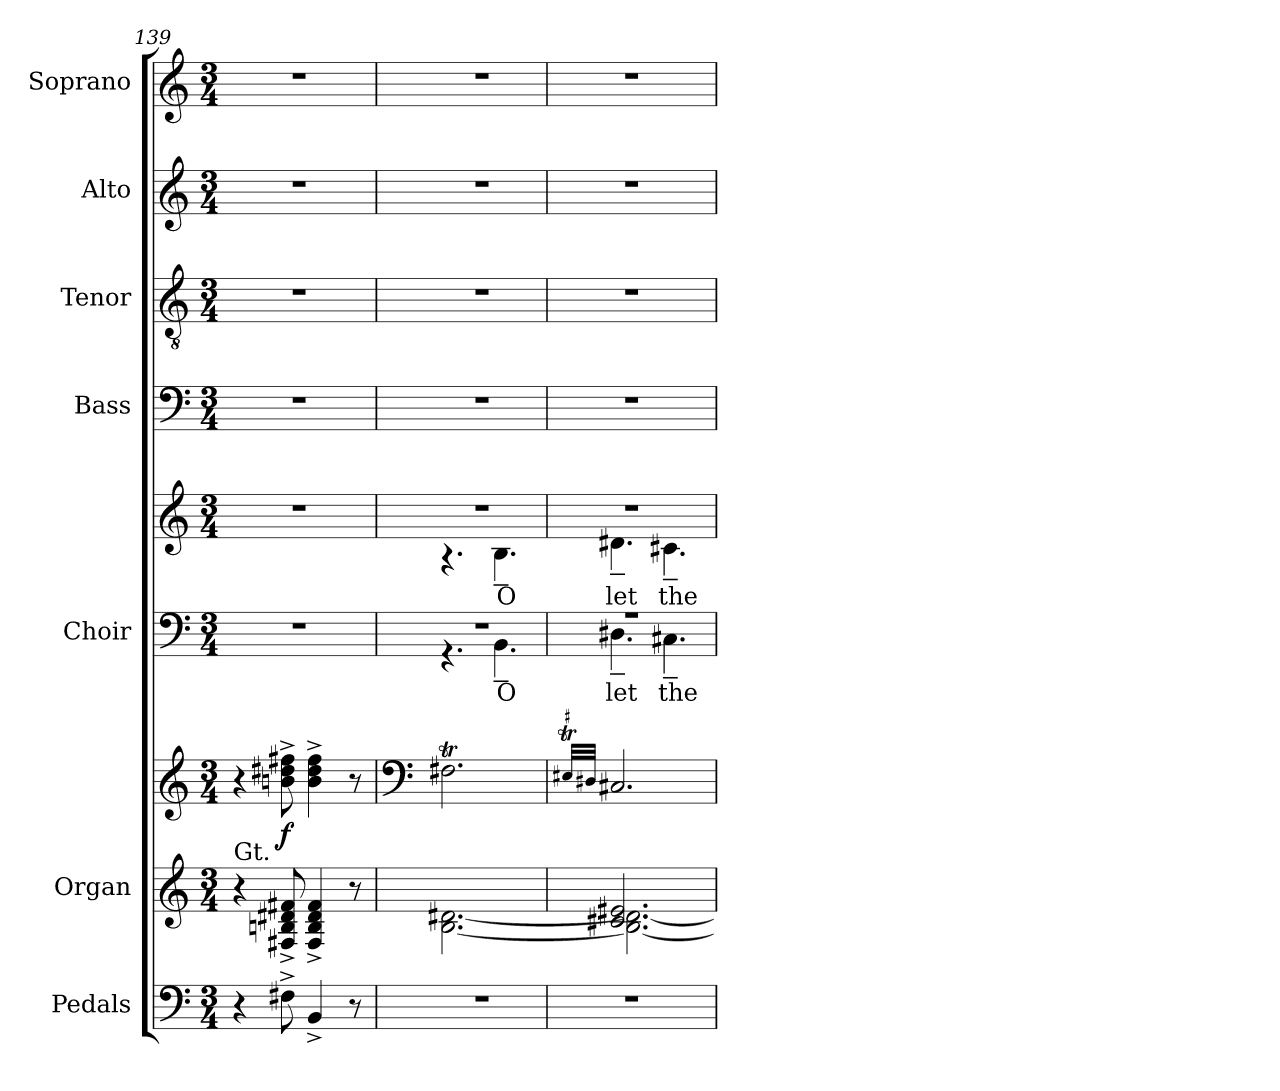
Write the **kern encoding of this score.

**kern	**kern	**kern	**dynam	**kern	**text	**kern	**text	**kern	**kern	**kern	**kern
*part7	*part6	*part6	*part6	*part5	*part5	*part5	*part5	*part4	*part3	*part2	*part1
*staff9	*staff8	*staff7	*staff7/8	*staff6	*staff6	*staff5	*staff5	*staff4	*staff3	*staff2	*staff1
*I"Pedals	*I"Organ	*	*	*I"Choir	*	*	*	*I"Bass	*I"Tenor	*I"Alto	*I"Soprano
*I'Ped.	*I'Org.	*	*	*I'Choir	*	*	*	*I'B.	*I'T.	*I'A.	*I'S.
*clefF4	*clefG2	*clefG2	*	*clefF4	*	*clefG2	*	*clefF4	*clefGv2	*clefG2	*clefG2
*	*	*	*	*	*	*	*	*	*ITrd7c12	*	*
*k[]	*k[]	*k[]	*	*k[]	*	*k[]	*	*k[]	*k[]	*k[]	*k[]
*C:	*C:	*C:	*	*C:	*	*C:	*	*C:	*C:	*C:	*C:
*M3/4	*M3/4	*M3/4	*	*M3/4	*	*M3/4	*	*M3/4	*M3/4	*M3/4	*M3/4
=139	=139	=139	=139	=139	=139	=139	=139	=139	=139	=139	=139
!	!LO:TX:a:t=Gt.	!	!	!	!	!	!	!	!	!	!
!	!	!	!	!LO:N:vis=1	!	!LO:N:vis=1	!	!LO:N:vis=1	!LO:N:vis=1	!LO:N:vis=1	!LO:N:vis=1
4r	4r	4r	.	2.r	.	2.r	.	2.r	2.r	2.r	2.r
8F#X^i\	8F#Xi/^ 8Bni^ 8d#Xi^ 8f#Xi^	8bni\^ 8dd#Xi^ 8ff#Xi^	f	.	.	.	.	.	.	.	.
4BB^i/	4F#i/^ 4Bi^ 4d#i^ 4f#i^	4bi\^ 4dd#i^ 4ff#i^	.	.	.	.	.	.	.	.	.
8r	8r	8r	.	.	.	.	.	.	.	.	.
!!LO:PB:g=z
=140	=140	=140	=140	=140	=140	=140	=140	=140	=140	=140	=140
*	*	*clefF4	*	*	*	*	*	*	*	*	*
!	!LO:TX:a:t=Sw.	!	!	!	!	!	!	!	!	!	!
!LO:N:vis=1	!	!	!	!LO:N:vis=1	!	!LO:N:vis=1	!	!LO:N:vis=1	!LO:N:vis=1	!LO:N:vis=1	!LO:N:vis=1
*	*^	*	*	*^	*	*^	*	*	*	*	*
2.r	2.ryy	[<2.Bi\ [<2.d#Xi	2.F#Xti\	.	2.r	4.r	.	2.r	4.r	.	2.r	2.r	2.r	2.r
!	!	!	!	!	!	!	!LO:LY:b:color=#000000	!	!	!	!	!	!	!
!	!	!	!	!	!	!	!	!	!	!LO:LY:b:color=#000000	!	!	!	!
.	.	.	.	.	.	4.BB~i\	O	.	4.B~i\	O	.	.	.	.
=141	=141	=141	=141	=141	=141	=141	=141	=141	=141	=141	=141	=141	=141	=141
.	.	.	32qE#Xti/LLL	.	.	.	.	.	.	.	.	.	.	.
.	.	.	32qD#Xi/JJJ	.	.	.	.	.	.	.	.	.	.	.
!LO:N:vis=1	!	!	!	!	!LO:N:vis=1	!	!	!	!	!	!	!	!	!
!	!	!	!	!	!	!	!LO:LY:b:color=#000000	!LO:N:vis=1	!	!	!	!	!	!
!	!	!	!	!	!	!	!	!	!	!LO:LY:b:color=#000000	!LO:N:vis=1	!LO:N:vis=1	!LO:N:vis=1	!LO:N:vis=1
2.r	2.c#Xi/ 2.e#Xi	2.Bi\_< 2.d#i_<	2.C#Xi/	.	2.r	4.D#X~i\	let	2.r	4.d#X~i\	let	2.r	2.r	2.r	2.r
!	!	!	!	!	!	!	!LO:LY:b:color=#000000	!	!	!	!	!	!	!
!	!	!	!	!	!	!	!	!	!	!LO:LY:b:color=#000000	!	!	!	!
.	.	.	.	.	.	4.C#X~i\	the	.	4.c#X~i\	the	.	.	.	.
*	*	*	*	*	*v	*v	*	*	*	*	*	*	*	*
*	*v	*v	*	*	*	*	*v	*v	*	*	*	*	*
=	=	=	=	=	=	=	=	=	=	=	=
*-	*-	*-	*-	*-	*-	*-	*-	*-	*-	*-	*-
